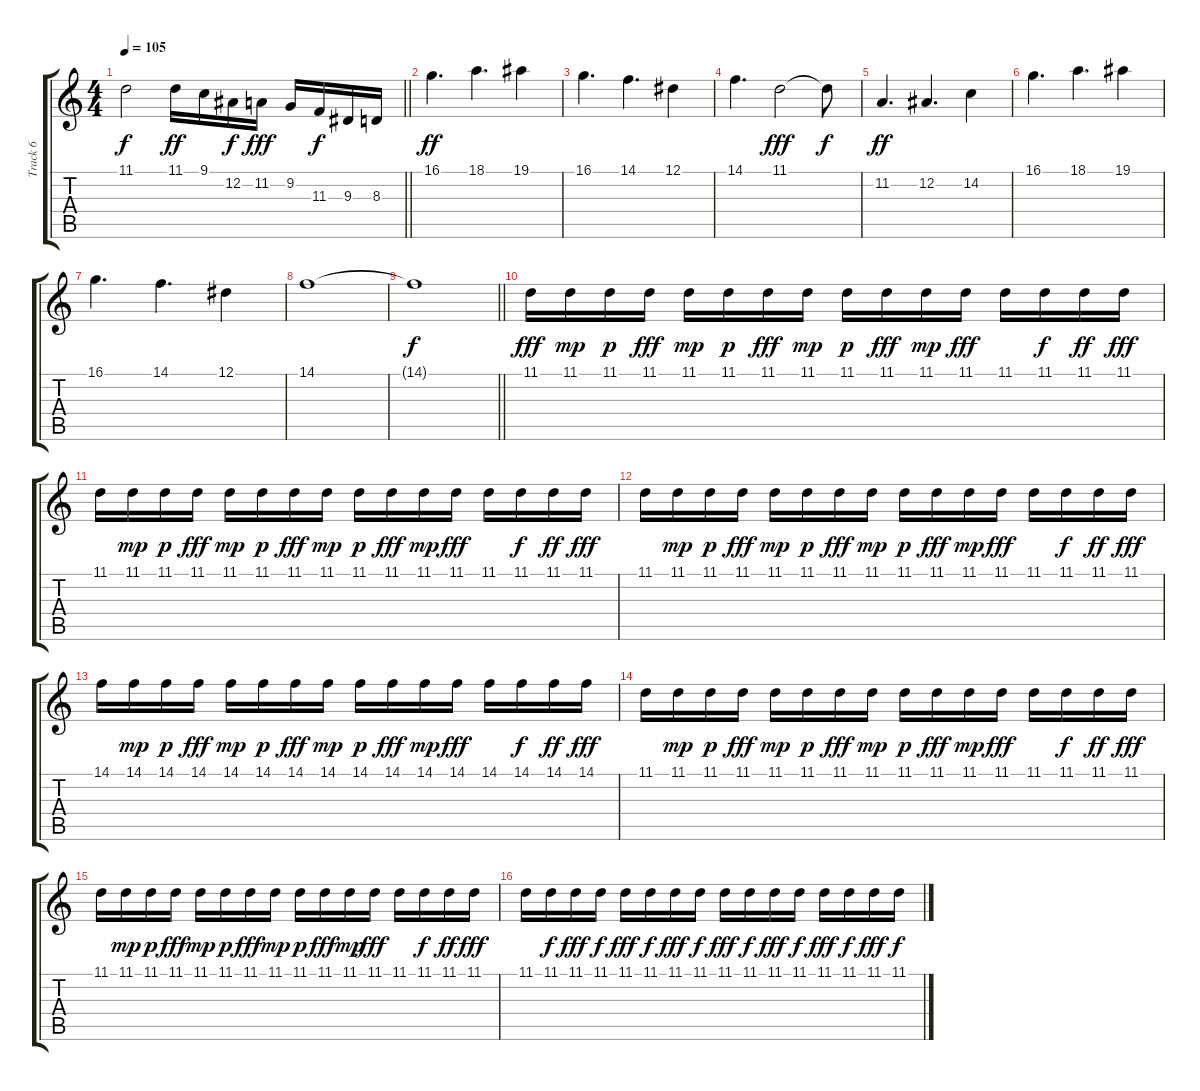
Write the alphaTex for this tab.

\track ("Track 6" "Track 6") {instrument violin}
\staff {score tabs}
\tuning (Eb4 Bb3 Gb3 Db3 Ab2 Eb2) {hide}
\ts (4 4)
\tempo 105
\clef g2
\barLineRight lightlight
\ks c
11.1{t}.2{dy f} 11.1.16{dy ff} 9.1.16 12.2.16{dy f} 11.2.16{dy fff} 9.2.16 11.3.16{dy f} 9.3.16 8.3.16 |
16.1.4{d dy ff} 18.1.4{d} 19.1.4 |
16.1.4{d} 14.1.4{d} 12.1.4 |
14.1.4{d} 11.1.2{dy fff} 11.1{t}.8{dy f} |
11.2.4{d dy ff} 12.2.4{d} 14.2.4 |
16.1.4{d} 18.1.4{d} 19.1.4 |
16.1.4{d} 14.1.4{d} 12.1.4 |
14.1.1 |
\barLineRight lightlight
14.1{t}.1{dy f} |
11.1.16{dy fff} 11.1.16{dy mp} 11.1.16{dy p} 11.1.16{dy fff} 11.1.16{dy mp} 11.1.16{dy p} 11.1.16{dy fff} 11.1.16{dy mp} 11.1.16{dy p} 11.1.16{dy fff} 11.1.16{dy mp} 11.1.16{dy fff} 11.1.16 11.1.16{dy f} 11.1.16{dy ff} 11.1.16{dy fff} |
11.1.16 11.1.16{dy mp} 11.1.16{dy p} 11.1.16{dy fff} 11.1.16{dy mp} 11.1.16{dy p} 11.1.16{dy fff} 11.1.16{dy mp} 11.1.16{dy p} 11.1.16{dy fff} 11.1.16{dy mp} 11.1.16{dy fff} 11.1.16 11.1.16{dy f} 11.1.16{dy ff} 11.1.16{dy fff} |
11.1.16 11.1.16{dy mp} 11.1.16{dy p} 11.1.16{dy fff} 11.1.16{dy mp} 11.1.16{dy p} 11.1.16{dy fff} 11.1.16{dy mp} 11.1.16{dy p} 11.1.16{dy fff} 11.1.16{dy mp} 11.1.16{dy fff} 11.1.16 11.1.16{dy f} 11.1.16{dy ff} 11.1.16{dy fff} |
14.1.16 14.1.16{dy mp} 14.1.16{dy p} 14.1.16{dy fff} 14.1.16{dy mp} 14.1.16{dy p} 14.1.16{dy fff} 14.1.16{dy mp} 14.1.16{dy p} 14.1.16{dy fff} 14.1.16{dy mp} 14.1.16{dy fff} 14.1.16 14.1.16{dy f} 14.1.16{dy ff} 14.1.16{dy fff} |
11.1.16 11.1.16{dy mp} 11.1.16{dy p} 11.1.16{dy fff} 11.1.16{dy mp} 11.1.16{dy p} 11.1.16{dy fff} 11.1.16{dy mp} 11.1.16{dy p} 11.1.16{dy fff} 11.1.16{dy mp} 11.1.16{dy fff} 11.1.16 11.1.16{dy f} 11.1.16{dy ff} 11.1.16{dy fff} |
11.1.16 11.1.16{dy mp} 11.1.16{dy p} 11.1.16{dy fff} 11.1.16{dy mp} 11.1.16{dy p} 11.1.16{dy fff} 11.1.16{dy mp} 11.1.16{dy p} 11.1.16{dy fff} 11.1.16{dy mp} 11.1.16{dy fff} 11.1.16 11.1.16{dy f} 11.1.16{dy ff} 11.1.16{dy fff} |
11.1.16 11.1.16{dy f} 11.1.16{dy fff} 11.1.16{dy f} 11.1.16{dy fff} 11.1.16{dy f} 11.1.16{dy fff} 11.1.16{dy f} 11.1.16{dy fff} 11.1.16{dy f} 11.1.16{dy fff} 11.1.16{dy f} 11.1.16{dy fff} 11.1.16{dy f} 11.1.16{dy fff} 11.1.16{dy f}
